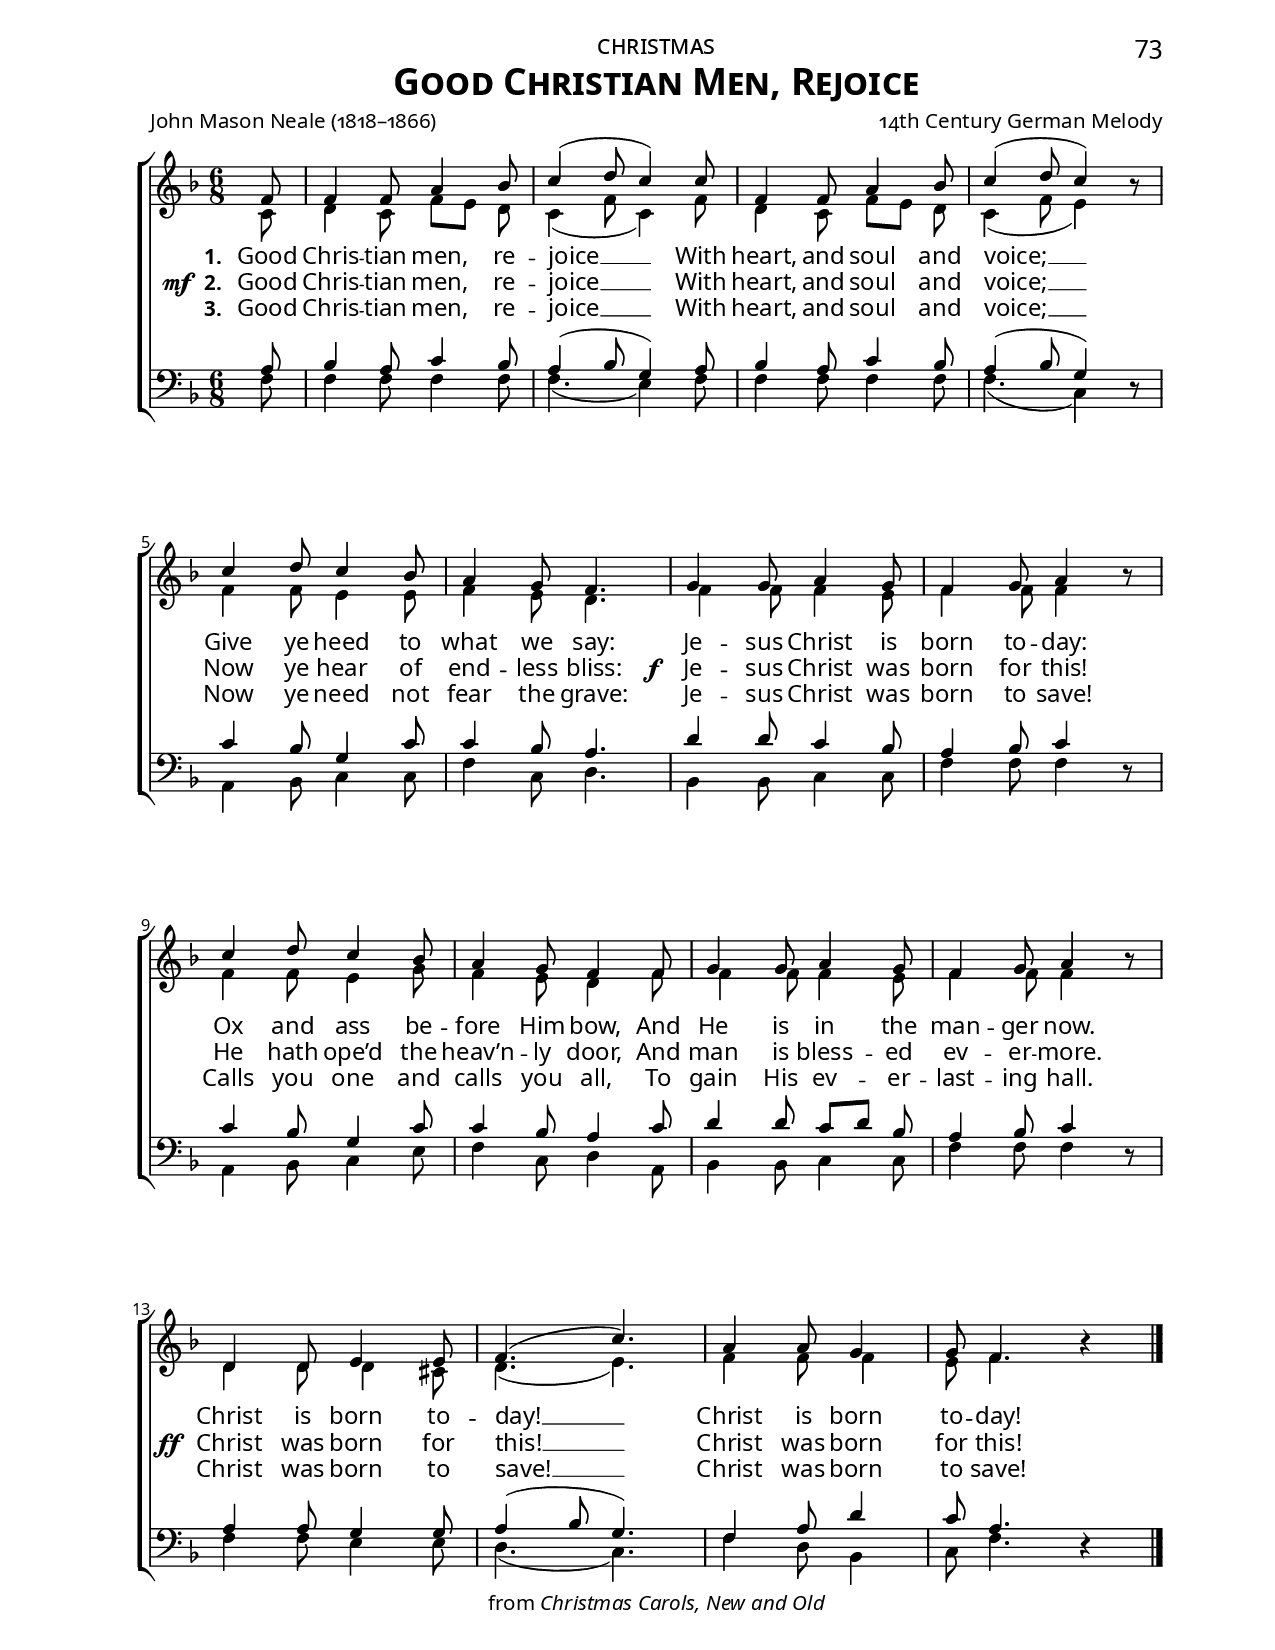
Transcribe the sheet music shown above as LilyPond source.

\version "2.14.2"
\include "util.ly"
\header {
  title = \markup{\override #'(font-name . "Garamond Premier Pro Semibold"){ \abs-fontsize #18 \smallCapsOldStyle"Good Christian Men, Rejoice"}}
  poet = \markup\oldStyleNum"John Mason Neale (1818–1866)"
  composer = \markup\oldStyleNum"14th Century German Melody"
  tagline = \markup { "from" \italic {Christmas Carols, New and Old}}
}
\paper {
  paper-height = 11\in
  paper-width = 8.5\in
  indent = 0\in
  %system-system-spacing = #'((basic-distance . 10) (padding . 0))
  ragged-last-bottom = ##f
  ragged-bottom = ##f
  two-sided = ##t
  inner-margin = 1\in
  outer-margin = 0.75\in
  top-margin = 0.26\in
  bottom-margin = 0.25\in
  first-page-number = #073
  print-first-page-number = ##t
  headerLine = \markup{\override #'(font-name . "Garamond Premier Pro") \smallCapsOldStyle"christmas"}
  oddHeaderMarkup = \markup\fill-line{
     \override #'(font-name . "Garamond Premier Pro")\abs-fontsize #12.5
     \combine 
        \fill-line{"" \on-the-fly #print-page-number-check-first
        \oldStylePageNum""
        }
        \fill-line{\headerLine}
  }
  evenHeaderMarkup = \markup {
     \override #'(font-name . "Garamond Premier Pro")\abs-fontsize #12.5
     \combine
        \on-the-fly #print-page-number-check-first
        \oldStylePageNum""
        \fill-line{\headerLine}
  }
}
#(set-global-staff-size 18) \paper{ #(define fonts (make-pango-font-tree "Garamond Premier Pro" "Garamond Premier Pro" "Garamond Premier Pro" (/ 18 20))) }
global = {
  \key f \major
  \time 6/8
  \autoBeamOff
  \override DynamicLineSpanner #'staff-padding = #0.0
  \override DynamicLineSpanner #'Y-extent = #'(-1 . 1)
}

sopMusic = \relative c' {
  \partial 8 f8 |
  f4 f8 a4 bes8 |
  c4( d8 c4) c8 |
  f,4 f8 a4 bes8 |
  
  c4( d8 c4) bes8\rest | \break
  c4 d8 c4 bes8 |
  a4 g8 f4. |
%  f f |
  g4 g8 a4 g8 |
  
  f4 g8 a4 bes8\rest | \break
  c4 d8 c4 bes8 |
  a4 g8 f4 f8 |
  g4 g8 a4 g8 |
  
  f4 g8 a4 bes8\rest | \break
  d,4 d8 e4 e8 |
  f4.( c') |
  \partial 8*5 a4 a8 g4 g8 f4. bes4\rest \bar "|."
}
sopWords = \lyricmode {
  
}

altoMusic = \relative c' {
  c8 |
  d4 c8 f8[ e] d |
  c4( f8 c4) f8 |
  d4 c8 f[ e] d |
  
  c4( f8 e4) s8 |
  f4 f8 e4 e8 |
  f4 e8 d4. |
%  f f |
  f4 f8 f4 e8 |
  
  f4 f8 f4 s8 |
  f4 f8 e4 g8 |
  f4 e8 d4 f8 |
  f4 f8 f4 e8 |
  
  f4 f8 f4 s8 |
  d4 d8 d4 cis8 |
  d4.( e) |
  f4 f8 f4 e8 |
  f4. s4 \bar "|."
}
altoWords = \lyricmode {
  \dropLyricsV
  \set stanza = #"1. "
  Good Chris -- tian men, re -- joice __
  With heart, and soul and voice; __
  Give ye heed to what we say:
%  News! News!
  Je -- sus Christ is born to -- day:
  Ox and ass be -- fore Him bow,
  And He is in the man -- ger now.
  Christ is born to -- day! __
  Christ is born to -- day!
}
altoWordsII = {
  \dropLyricsV
  \set stanza = \markup{\dynamic"  mf " "2. "}
  \lyricmode {
  %\markup\italic
    Good Chris -- tian men, re -- joice __
    With heart, and soul and voice; __
    Now ye hear of end -- less bliss:
  %  Joy! Joy!
  }
  \set stanza = \markup\dynamic"f  "
  \lyricmode {
    Je -- sus Christ was born for this!
    He hath ope’d the heav’n -- ly door, And man is bless -- ed ev -- er -- more.
  }
  \set stanza = \markup\dynamic" ff "
  \lyricmode {
    Christ was born for this! __
    Christ was born for this!
  }
}
altoWordsIII = \lyricmode {
  \dropLyricsV
  \set stanza = #"3. "
  Good Chris -- tian men, re -- joice __
  With heart, and soul and voice; __
  Now ye need not fear the grave:
%  Peace! Peace!
  Je -- sus Christ was born to save!
  Calls you one and calls you all,
  To gain His ev -- er -- last -- ing hall.
  Christ was born to save! __
  Christ was born to save!
}
altoWordsIV = \lyricmode {
}
altoWordsV = \lyricmode {
}
altoWordsVI = \lyricmode {
}
tenorMusic = \relative c' {
  a8 |
  bes4 a8 c4 bes8 |
  a4( bes8 g4) a8 |
  bes4 a8 c4 bes8 |
  
  a4( bes8 g4) s8 |
  c4 bes8 g4 c8 |
  c4 bes8 a4. |
%  f a |
  d4 d8 c4 bes8 |
  
  a4 bes8 c4 s8 |
  c4 bes8 g4 c8 |
  c4 bes8 a4 c8 |
  d4 d8 c[ d] bes |
  
  a4 bes8 c4 s8 |
  a4 a8 g4 g8 |
  a4( bes8 g4.) |
  f4 a8 d4 c8 |
  a4. s4 \bar "|."
}
tenorWords = \lyricmode {

}

bassMusic = \relative c {
  f8 |
  f4 f8 f4 f8 |
  f4.( e4) f8 |
  f4 f8 f4 f8 |
  
  f4.( c4) d8\rest |
  a4 bes8 c4 c8 |
  f4 c8 d4. |
%  f d |
  bes4 bes8 c4 c8 |
  
  f4 f8 f4 d8\rest |
  a4 bes8 c4 e8 |
  f4 c8 d4 a8 |
  bes4 bes8 c4 c8 |
  
  f4 f8 f4 d8\rest |
  f4 f8 e4 e8 |
  d4.( c) |
  f4 d8 bes4 c8 |
  f4. d4\rest \bar "|."
}
bassWords = \lyricmode {

}

\score {
  <<
   \new ChoirStaff <<
%    \new Lyrics = sopranos \with { \override VerticalAxisGroup #'nonstaff-relatedstaff-spacing = #'((basic-distance . 1)) }
    \new Staff = women <<
      \new Voice = "sopranos" { \voiceOne << \global \sopMusic >> }
      \new Voice = "altos" { \voiceTwo << \global \altoMusic >> }
    >>
    \new Lyrics \with { alignAboveContext = #"women" \override VerticalAxisGroup #'nonstaff-relatedstaff-spacing = #'((basic-distance . 1))} \lyricsto "sopranos" \sopWords
    \new Lyrics = "altosVI"  \with { alignBelowContext = #"women" } \lyricsto "sopranos" \altoWordsVI
    \new Lyrics = "altosV"  \with { alignBelowContext = #"women" } \lyricsto "sopranos" \altoWordsV
    \new Lyrics = "altosIV"  \with { alignBelowContext = #"women" } \lyricsto "sopranos" \altoWordsIV
    \new Lyrics = "altosIII"  \with { alignBelowContext = #"women" } \lyricsto "sopranos" \altoWordsIII
    \new Lyrics = "altosII"  \with { alignBelowContext = #"women" } \lyricsto "sopranos" \altoWordsII
    \new Lyrics = "altos"  \with { alignBelowContext = #"women" } \lyricsto "sopranos" \altoWords
   \new Staff = men <<
      \clef bass
      \new Voice = "tenors" { \voiceOne << \global \tenorMusic >> }
      \new Voice = "basses" { \voiceTwo << \global \bassMusic >> }
    >>
    \new Lyrics \with { alignAboveContext = #"men" \override VerticalAxisGroup #'nonstaff-relatedstaff-spacing = #'((basic-distance . 1)) } \lyricsto "tenors" \tenorWords
    \new Lyrics \with { alignBelowContext = #"men" \override VerticalAxisGroup #'nonstaff-relatedstaff-spacing = #'((basic-distance . 1)) } \lyricsto "basses" \bassWords
  >>
%    \new PianoStaff << \new Staff { \new Voice { \pianoRH } } \new Staff { \clef "bass" \pianoLH } >>
  >>
  \layout {
  \context {
    \Lyrics
    \override LyricText #'font-size = #1.3
  }
    \context {
      \Score
      %\override SpacingSpanner #'base-shortest-duration = #(ly:make-moment 1 8)
      %\override SpacingSpanner #'common-shortest-duration = #(ly:make-moment 1 4)
    }
    \context {
      % Remove all empty staves
      % \Staff \RemoveEmptyStaves \override VerticalAxisGroup #'remove-first = ##t
    }
    \context {
      \Lyrics
      \override LyricText #'X-offset = #center-on-word
    }
  }
}

